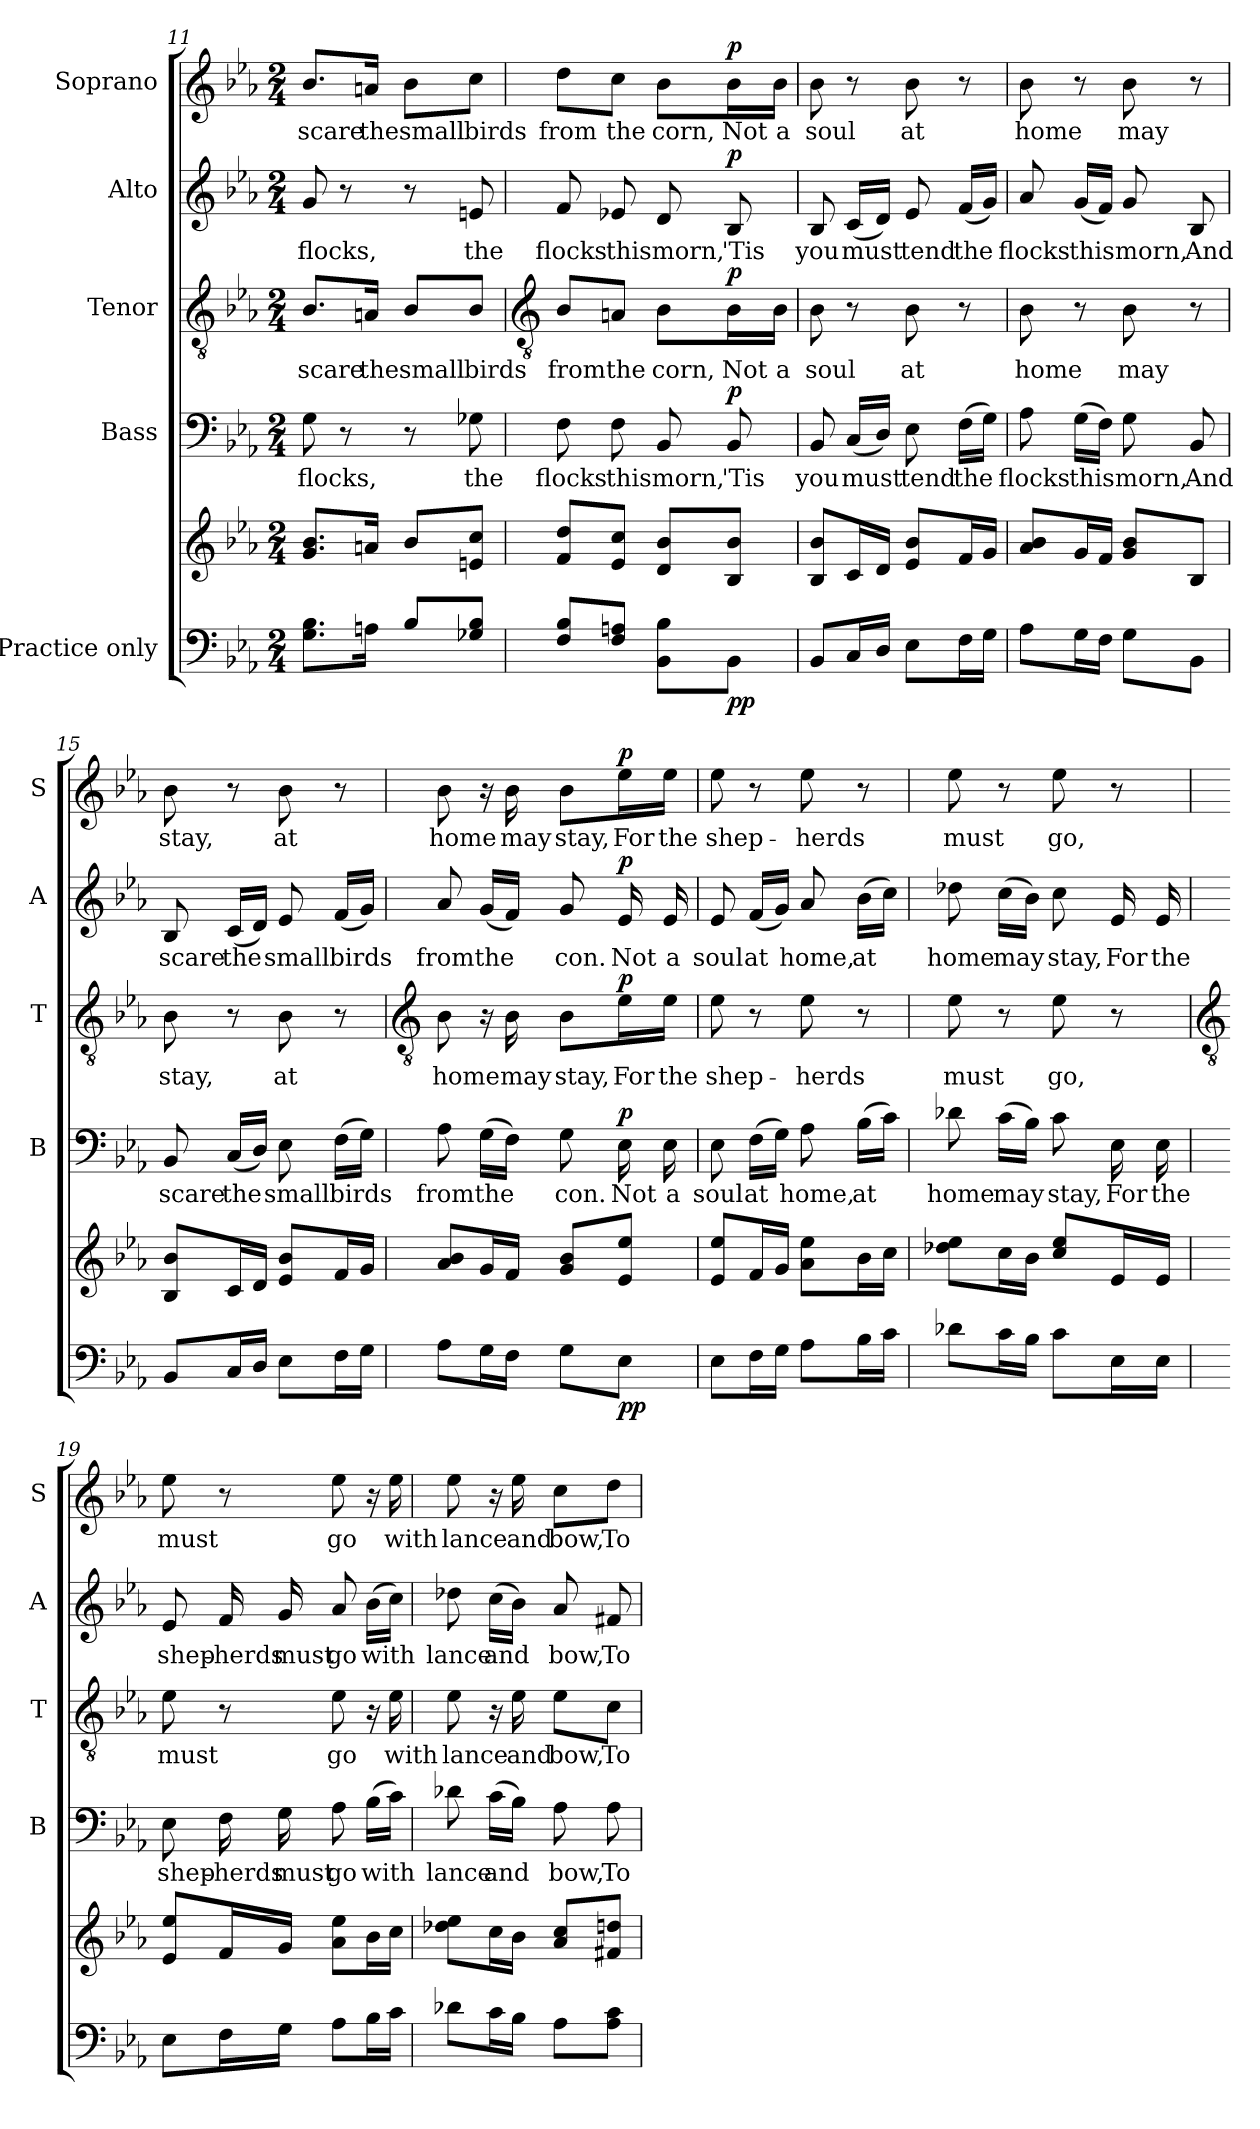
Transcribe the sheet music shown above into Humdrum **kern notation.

**kern	**kern	**dynam	**kern	**text	**dynam	**kern	**text	**dynam	**kern	**text	**dynam	**kern	**text	**dynam
*part5	*part5	*part5	*part4	*part4	*part4	*part3	*part3	*part3	*part2	*part2	*part2	*part1	*part1	*part1
*staff6	*staff5	*staff5/6	*staff4	*staff4	*staff4	*staff3	*staff3	*staff3	*staff2	*staff2	*staff2	*staff1	*staff1	*staff1
*I"Practice only	*	*	*I"Bass	*	*	*I"Tenor	*	*	*I"Alto	*	*	*I"Soprano	*	*
*	*	*	*I'B	*	*	*I'T	*	*	*I'A	*	*	*I'S	*	*
*clefF4	*clefG2	*	*clefF4	*	*	*clefGv2	*	*	*clefG2	*	*	*clefG2	*	*
*k[b-e-a-]	*k[b-e-a-]	*	*k[b-e-a-]	*	*	*k[b-e-a-]	*	*	*k[b-e-a-]	*	*	*k[b-e-a-]	*	*
*E-:	*E-:	*	*E-:	*	*	*E-:	*	*	*E-:	*	*	*E-:	*	*
*M2/4	*M2/4	*	*M2/4	*	*	*M2/4	*	*	*M2/4	*	*	*M2/4	*	*
=11	=11	=11	=11	=11	=11	=11	=11	=11	=11	=11	=11	=11	=11	=11
!	!	!	!	!LO:LY:b	!	!	!LO:LY:b	!	!	!LO:LY:b	!	!	!LO:LY:b	!
8.G\ 8.B-\L	8.g/ 8.b-/L	.	8G\	flocks,	.	8.B-/L	scare	.	8g/	flocks,	.	8.b-/L	scare	.
.	.	.	8r	.	.	.	.	.	8r	.	.	.	.	.
!	!	!	!	!	!	!	!LO:LY:b	!	!	!	!	!	!LO:LY:b	!
16An\Jk	16an/Jk	.	.	.	.	16An/Jk	the	.	.	.	.	16an/Jk	the	.
!	!	!	!	!	!	!	!LO:LY:b	!	!	!	!	!	!LO:LY:b	!
8B-/L	8b-/L	.	8r	.	.	8B-/L	small	.	8r	.	.	8b-\L	small	.
!	!	!	!	!LO:LY:b	!	!	!LO:LY:b	!	!	!LO:LY:b	!	!	!LO:LY:b	!
8G-X/ 8B-/J	8en/ 8cc/J	.	8G-X\	the	.	8B-/J	birds	.	8en/	the	.	8cc\J	birds	.
!!LO:LB:g=z
=12	=12	=12	=12	=12	=12	=12	=12	=12	=12	=12	=12	=12	=12	=12
*	*	*	*	*	*	*clefGv2	*	*	*	*	*	*	*	*
!	!	!	!	!LO:LY:b	!	!	!LO:LY:b	!	!	!LO:LY:b	!	!	!LO:LY:b	!
8F/ 8B-/L	8f/ 8dd/L	.	8F\	flocks	.	8B-/L	from	.	8f/	flocks	.	8dd\L	from	.
!	!	!	!	!LO:LY:b	!	!	!LO:LY:b	!	!	!LO:LY:b	!	!	!LO:LY:b	!
8F/ 8An/J	8e-/ 8cc/J	.	8F\	this	.	8An/J	the	.	8e-X/	this	.	8cc\J	the	.
!	!	!	!	!LO:LY:b	!	!	!LO:LY:b	!	!	!LO:LY:b	!	!	!LO:LY:b	!
8BB-\ 8B-\L	8d/ 8b-/L	.	8BB-/	morn,	.	8B-\L	corn,	.	8d/	morn,	.	8b-\L	corn,	.
!	!	!LO:DY:b=2	!	!LO:LY:b	!	!	!LO:LY:b	!	!	!LO:LY:b	!	!	!LO:LY:b	!
!	!	!LO:DY:n=1:b	!	!	!LO:DY:b	!	!	!LO:DY:b	!	!	!LO:DY:b	!	!	!LO:DY:b
8BB-\J	8B-/ 8b-/J	p p	8BB-/	'Tis	p	16B-\L	Not	p	8B-/	'Tis	p	16b-\L	Not	p
!	!	!	!	!	!	!	!LO:LY:b	!	!	!	!	!	!LO:LY:b	!
.	.	.	.	.	.	16B-\JJ	a	.	.	.	.	16b-\JJ	a	.
=13	=13	=13	=13	=13	=13	=13	=13	=13	=13	=13	=13	=13	=13	=13
!	!	!	!	!LO:LY:b	!	!	!LO:LY:b	!	!	!LO:LY:b	!	!	!LO:LY:b	!
8BB-/L	8B-/ 8b-/L	.	8BB-/	you	.	8B-\	soul	.	8B-/	you	.	8b-\	soul	.
!	!	!	!	!LO:LY:b	!	!	!	!	!	!LO:LY:b	!	!	!	!
16C/L	16c/L	.	(<16C/LL	must	.	8r	.	.	(<16c/LL	must	.	8r	.	.
16D/JJ	16d/JJ	.	16D/JJ)	.	.	.	.	.	16d/JJ)	.	.	.	.	.
!	!	!	!	!LO:LY:b	!	!	!LO:LY:b	!	!	!LO:LY:b	!	!	!LO:LY:b	!
8E-\L	8e-/ 8b-/L	.	8E-\	tend	.	8B-\	at	.	8e-/	tend	.	8b-\	at	.
!	!	!	!	!LO:LY:b	!	!	!	!	!	!LO:LY:b	!	!	!	!
16F\L	16f/L	.	(>16F\LL	the	.	8r	.	.	(<16f/LL	the	.	8r	.	.
16G\JJ	16g/JJ	.	16G\JJ)	.	.	.	.	.	16g/JJ)	.	.	.	.	.
=14	=14	=14	=14	=14	=14	=14	=14	=14	=14	=14	=14	=14	=14	=14
!	!	!	!	!LO:LY:b	!	!	!LO:LY:b	!	!	!LO:LY:b	!	!	!LO:LY:b	!
8A-\L	8a-/ 8b-/L	.	8A-\	flocks	.	8B-\	home	.	8a-/	flocks	.	8b-\	home	.
!	!	!	!	!LO:LY:b	!	!	!	!	!	!LO:LY:b	!	!	!	!
16G\L	16g/L	.	(>16G\LL	this	.	8r	.	.	(<16g/LL	this	.	8r	.	.
16F\JJ	16f/JJ	.	16F\JJ)	.	.	.	.	.	16f/JJ)	.	.	.	.	.
!	!	!	!	!LO:LY:b	!	!	!LO:LY:b	!	!	!LO:LY:b	!	!	!LO:LY:b	!
8G\L	8g/ 8b-/L	.	8G\	morn,	.	8B-\	may	.	8g/	morn,	.	8b-\	may	.
!	!	!	!	!LO:LY:b	!	!	!	!	!	!LO:LY:b	!	!	!	!
8BB-\J	8B-/J	.	8BB-/	And	.	8r	.	.	8B-/	And	.	8r	.	.
=15	=15	=15	=15	=15	=15	=15	=15	=15	=15	=15	=15	=15	=15	=15
!	!	!	!	!LO:LY:b	!	!	!LO:LY:b	!	!	!LO:LY:b	!	!	!LO:LY:b	!
8BB-/L	8B-/ 8b-/L	.	8BB-/	scare	.	8B-\	stay,	.	8B-/	scare	.	8b-\	stay,	.
!	!	!	!	!LO:LY:b	!	!	!	!	!	!LO:LY:b	!	!	!	!
16C/L	16c/L	.	(<16C/LL	the	.	8r	.	.	(<16c/LL	the	.	8r	.	.
16D/JJ	16d/JJ	.	16D/JJ)	.	.	.	.	.	16d/JJ)	.	.	.	.	.
!	!	!	!	!LO:LY:b	!	!	!LO:LY:b	!	!	!LO:LY:b	!	!	!LO:LY:b	!
8E-\L	8e-/ 8b-/L	.	8E-\	small	.	8B-\	at	.	8e-/	small	.	8b-\	at	.
!	!	!	!	!LO:LY:b	!	!	!	!	!	!LO:LY:b	!	!	!	!
16F\L	16f/L	.	(>16F\LL	birds	.	8r	.	.	(<16f/LL	birds	.	8r	.	.
16G\JJ	16g/JJ	.	16G\JJ)	.	.	.	.	.	16g/JJ)	.	.	.	.	.
!!LO:PB:g=z
=16	=16	=16	=16	=16	=16	=16	=16	=16	=16	=16	=16	=16	=16	=16
*	*	*	*	*	*	*clefGv2	*	*	*	*	*	*	*	*
!	!	!	!	!LO:LY:b	!	!	!LO:LY:b	!	!	!LO:LY:b	!	!	!LO:LY:b	!
8A-\L	8a-/ 8b-/L	.	8A-\	from	.	8B-\	home	.	8a-/	from	.	8b-\	home	.
!	!	!	!	!LO:LY:b	!	!	!	!	!	!LO:LY:b	!	!	!	!
16G\L	16g/L	.	(>16G\LL	the	.	16r	.	.	(<16g/LL	the	.	16r	.	.
!	!	!	!	!	!	!	!LO:LY:b	!	!	!	!	!	!LO:LY:b	!
16F\JJ	16f/JJ	.	16F\JJ)	.	.	16B-\	may	.	16f/JJ)	.	.	16b-\	may	.
!	!	!	!	!LO:LY:b	!	!	!LO:LY:b	!	!	!LO:LY:b	!	!	!LO:LY:b	!
8G\L	8g/ 8b-/L	.	8G\	con.	.	8B-\L	stay,	.	8g/	con.	.	8b-\L	stay,	.
!	!	!LO:DY:b=2	!	!LO:LY:b	!	!	!LO:LY:b	!	!	!LO:LY:b	!	!	!LO:LY:b	!
!	!	!LO:DY:n=1:b	!	!	!LO:DY:b	!	!	!LO:DY:b	!	!	!LO:DY:b	!	!	!LO:DY:b
8E-\J	8e-/ 8ee-/J	p p	16E-\	Not	p	16e-\L	For	p	16e-/	Not	p	16ee-\L	For	p
!	!	!	!	!LO:LY:b	!	!	!LO:LY:b	!	!	!LO:LY:b	!	!	!LO:LY:b	!
.	.	.	16E-\	a	.	16e-\JJ	the	.	16e-/	a	.	16ee-\JJ	the	.
=17	=17	=17	=17	=17	=17	=17	=17	=17	=17	=17	=17	=17	=17	=17
!	!	!	!	!LO:LY:b	!	!	!LO:LY:b	!	!	!LO:LY:b	!	!	!LO:LY:b	!
8E-\L	8e-/ 8ee-/L	.	8E-\	soul	.	8e-\	shep-	.	8e-/	soul	.	8ee-\	shep-	.
!	!	!	!	!LO:LY:b	!	!	!	!	!	!LO:LY:b	!	!	!	!
16F\L	16f/L	.	(>16F\LL	at	.	8r	.	.	(<16f/LL	at	.	8r	.	.
16G\JJ	16g/JJ	.	16G\JJ)	.	.	.	.	.	16g/JJ)	.	.	.	.	.
!	!	!	!	!LO:LY:b	!	!	!LO:LY:b	!	!	!LO:LY:b	!	!	!LO:LY:b	!
8A-\L	8a-\ 8ee-\L	.	8A-\	home,	.	8e-\	-herds	.	8a-/	home,	.	8ee-\	-herds	.
!	!	!	!	!LO:LY:b	!	!	!	!	!	!LO:LY:b	!	!	!	!
16B-\L	16b-\L	.	(>16B-\LL	at	.	8r	.	.	(>16b-\LL	at	.	8r	.	.
16c\JJ	16cc\JJ	.	16c\JJ)	.	.	.	.	.	16cc\JJ)	.	.	.	.	.
=18	=18	=18	=18	=18	=18	=18	=18	=18	=18	=18	=18	=18	=18	=18
!	!	!	!	!LO:LY:b	!	!	!LO:LY:b	!	!	!LO:LY:b	!	!	!LO:LY:b	!
8d-X\L	8dd-X\ 8ee-\L	.	8d-X\	home	.	8e-\	must	.	8dd-X\	home	.	8ee-\	must	.
!	!	!	!	!LO:LY:b	!	!	!	!	!	!LO:LY:b	!	!	!	!
16c\L	16cc\L	.	(>16c\LL	may	.	8r	.	.	(>16cc\LL	may	.	8r	.	.
16B-\JJ	16b-\JJ	.	16B-\JJ)	.	.	.	.	.	16b-\JJ)	.	.	.	.	.
!	!	!	!	!LO:LY:b	!	!	!LO:LY:b	!	!	!LO:LY:b	!	!	!LO:LY:b	!
8c\L	8cc/ 8ee-/L	.	8c\	stay,	.	8e-\	go,	.	8cc\	stay,	.	8ee-\	go,	.
!	!	!	!	!LO:LY:b	!	!	!	!	!	!LO:LY:b	!	!	!	!
16E-\L	16e-/L	.	16E-\	For	.	8r	.	.	16e-/	For	.	8r	.	.
!	!	!	!	!LO:LY:b	!	!	!	!	!	!LO:LY:b	!	!	!	!
16E-\JJ	16e-/JJ	.	16E-\	the	.	.	.	.	16e-/	the	.	.	.	.
!!LO:LB:g=z
=19	=19	=19	=19	=19	=19	=19	=19	=19	=19	=19	=19	=19	=19	=19
*	*	*	*	*	*	*clefGv2	*	*	*	*	*	*	*	*
!	!	!	!	!LO:LY:b	!	!	!LO:LY:b	!	!	!LO:LY:b	!	!	!LO:LY:b	!
8E-\L	8e-/ 8ee-/L	.	8E-\	shep-	.	8e-\	must	.	8e-/	shep-	.	8ee-\	must	.
!	!	!	!	!LO:LY:b	!	!	!	!	!	!LO:LY:b	!	!	!	!
16F\L	16f/L	.	16F\	-herds	.	8r	.	.	16f/	-herds	.	8r	.	.
!	!	!	!	!LO:LY:b	!	!	!	!	!	!LO:LY:b	!	!	!	!
16G\JJ	16g/JJ	.	16G\	must	.	.	.	.	16g/	must	.	.	.	.
!	!	!	!	!LO:LY:b	!	!	!LO:LY:b	!	!	!LO:LY:b	!	!	!LO:LY:b	!
8A-\L	8a-\ 8ee-\L	.	8A-\	go	.	8e-\	go	.	8a-/	go	.	8ee-\	go	.
!	!	!	!	!LO:LY:b	!	!	!	!	!	!LO:LY:b	!	!	!	!
16B-\L	16b-\L	.	(>16B-\LL	with	.	16r	.	.	(>16b-\LL	with	.	16r	.	.
!	!	!	!	!	!	!	!LO:LY:b	!	!	!	!	!	!LO:LY:b	!
16c\JJ	16cc\JJ	.	16c\JJ)	.	.	16e-\	with	.	16cc\JJ)	.	.	16ee-\	with	.
=20	=20	=20	=20	=20	=20	=20	=20	=20	=20	=20	=20	=20	=20	=20
!	!	!	!	!LO:LY:b	!	!	!LO:LY:b	!	!	!LO:LY:b	!	!	!LO:LY:b	!
8d-X\L	8dd-X\ 8ee-\L	.	8d-X\	lance	.	8e-\	lance	.	8dd-X\	lance	.	8ee-\	lance	.
!	!	!	!	!LO:LY:b	!	!	!	!	!	!LO:LY:b	!	!	!	!
16c\L	16cc\L	.	(>16c\LL	and	.	16r	.	.	(>16cc\LL	and	.	16r	.	.
!	!	!	!	!	!	!	!LO:LY:b	!	!	!	!	!	!LO:LY:b	!
16B-\JJ	16b-\JJ	.	16B-\JJ)	.	.	16e-\	and	.	16b-\JJ)	.	.	16ee-\	and	.
!	!	!	!	!LO:LY:b	!	!	!LO:LY:b	!	!	!LO:LY:b	!	!	!LO:LY:b	!
8A-\L	8a-/ 8cc/L	.	8A-\	bow,	.	8e-\L	bow,	.	8a-/	bow,	.	8cc\L	bow,	.
!	!	!	!	!LO:LY:b	!	!	!LO:LY:b	!	!	!LO:LY:b	!	!	!LO:LY:b	!
8A-\ 8c\J	8f#X/ 8ddn/J	.	8A-\	To	.	8c\J	To	.	8f#X/	To	.	8dd\J	To	.
=	=	=	=	=	=	=	=	=	=	=	=	=	=	=
*-	*-	*-	*-	*-	*-	*-	*-	*-	*-	*-	*-	*-	*-	*-
